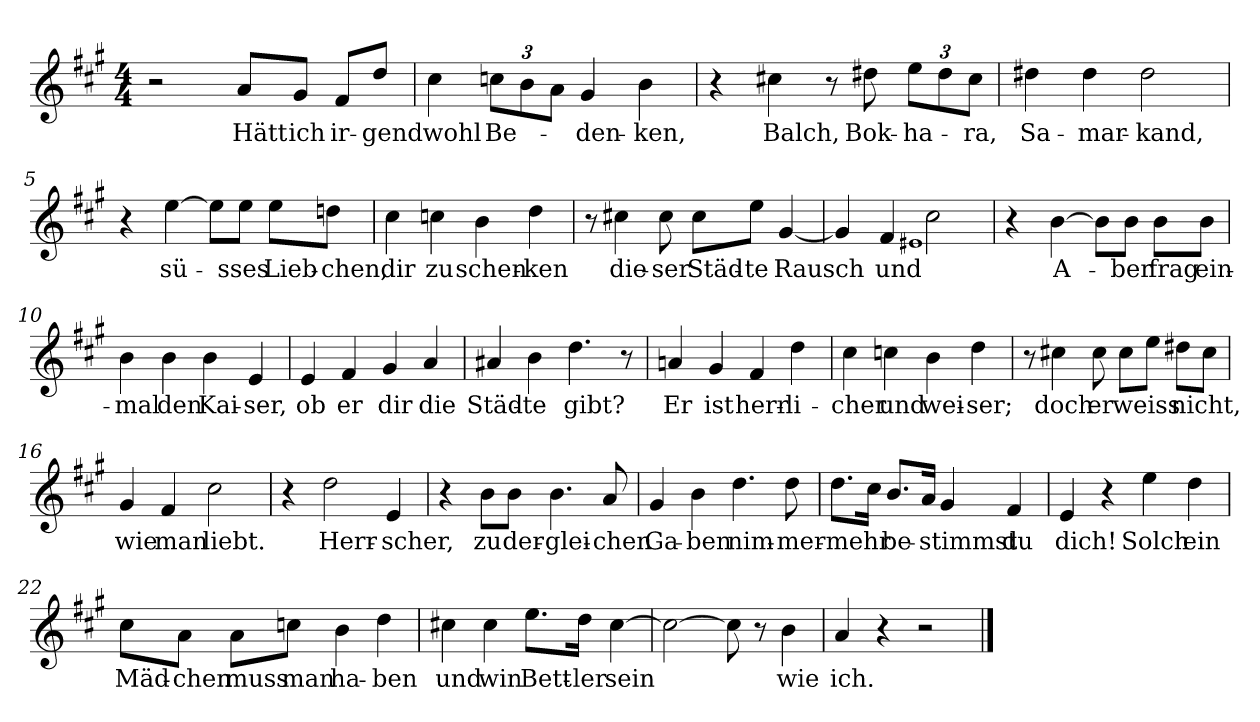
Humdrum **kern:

**kern	**text
*part1	*part1
*staff1	*staff1
*clefG2	*
*k[f#c#g#]	*
*M4/4	*
=1	=1
2r	.
!	!LO:LY:b
8a/L	Hätt
!	!LO:LY:b
8g#/J	ich
!	!LO:LY:b
8f#/L	ir-
!	!LO:LY:b
8dd/J	-gend
=2	=2
!	!LO:LY:b
4cc#\	wohl
!	!LO:LY:b
12ccn\L	Be-
12b\	.
12a\J	.
!	!LO:LY:b
4g#/	-den-
!	!LO:LY:b
4b\	-ken,
=3	=3
4r	.
!	!LO:LY:b
4cc#X\	Balch,
8r	.
!	!LO:LY:b
8dd#X\	Bok-
!	!LO:LY:b
12ee\L	-ha-
12dd#\	.
!	!LO:LY:b
12cc#\J	-ra,
=4	=4
!	!LO:LY:b
4dd#X\	Sa-
!	!LO:LY:b
4dd#\	-mar-
!	!LO:LY:b
2dd#\	-kand,
=5	=5
4r	.
!	!LO:LY:b
[4ee\	sü-
8ee\L]	.
!	!LO:LY:b
8ee\J	-sses
!	!LO:LY:b
8ee\L	Lieb-
!	!LO:LY:b
8ddn\J	-chen,
!!LO:LB:g=z
=6	=6
!	!LO:LY:b
4cc#\	dir
!	!LO:LY:b
4ccn\	zu
!	!LO:LY:b
4b\	schen-
!	!LO:LY:b
4dd\	-ken
=7	=7
8r	.
!	!LO:LY:b
4cc#X\	die-
!	!LO:LY:b
8cc#\	-ser
!	!LO:LY:b
8cc#\L	Städ-
!	!LO:LY:b
8ee\J	-te
!	!LO:LY:b
[4g#/	Rausch
=8	=8
4g#/]	.
!	!LO:LY:b
4f#/	und
1qe#X	.
2cc#\	.
=9	=9
4r	.
!	!LO:LY:b
[4b\	A-
8b\L]	.
!	!LO:LY:b
8b\J	-ber
!	!LO:LY:b
8b\L	frag
!	!LO:LY:b
8b\J	ein-
=10	=10
!	!LO:LY:b
4b\	-mal
!	!LO:LY:b
4b\	den
!	!LO:LY:b
4b\	Kai-
!	!LO:LY:b
4e/	-ser,
=11	=11
!	!LO:LY:b
4e/	ob
!	!LO:LY:b
4f#/	er
!	!LO:LY:b
4g#/	dir
!	!LO:LY:b
4a/	die
!!LO:LB:g=z
=12	=12
!	!LO:LY:b
4a#X/	Städ-
!	!LO:LY:b
4b\	-te
!	!LO:LY:b
4.dd\	gibt?
8r	.
=13	=13
!	!LO:LY:b
4an/	Er
!	!LO:LY:b
4g#/	ist
!	!LO:LY:b
4f#/	herr-
!	!LO:LY:b
4dd\	-li-
=14	=14
!	!LO:LY:b
4cc#\	-cher
!	!LO:LY:b
4ccn\	und
!	!LO:LY:b
4b\	wei-
!	!LO:LY:b
4dd\	-ser;
=15	=15
8r	.
!	!LO:LY:b
4cc#X\	doch
!	!LO:LY:b
8cc#\	er
!	!LO:LY:b
8cc#\L	weiss
8ee\J	.
!	!LO:LY:b
8dd#X\L	nicht,
8cc#\J	.
=16	=16
!	!LO:LY:b
4g#/	wie
!	!LO:LY:b
4f#/	man
!	!LO:LY:b
2cc#\	liebt.
=17	=17
4r	.
!	!LO:LY:b
2dd\	Herr-
!	!LO:LY:b
4e/	-scher,
!!LO:LB:g=z
=18	=18
4r	.
!	!LO:LY:b
8b\L	zu
!	!LO:LY:b
8b\J	der-
!	!LO:LY:b
4.b\	-glei-
!	!LO:LY:b
8a/	-chen
=19	=19
!	!LO:LY:b
4g#/	Ga-
!	!LO:LY:b
4b\	-ben
!	!LO:LY:b
4.dd\	nim-
!	!LO:LY:b
8dd\	-mer-
=20	=20
!	!LO:LY:b
8.dd\L	-mehr
16cc#\Jk	.
!	!LO:LY:b
8.b/L	be-
16a/Jk	.
!	!LO:LY:b
4g#/	-stimmst
!	!LO:LY:b
4f#/	du
=21	=21
!	!LO:LY:b
4e/	dich!
4r	.
!	!LO:LY:b
4ee\	Solch
!	!LO:LY:b
4dd\	ein
=22	=22
!	!LO:LY:b
8cc#\L	Mäd-
!	!LO:LY:b
8a\J	-chen
!	!LO:LY:b
8a\L	muss
!	!LO:LY:b
8ccn\J	man
!	!LO:LY:b
4b\	ha-
!	!LO:LY:b
4dd\	-ben
!!LO:LB:g=z
=23	=23
!	!LO:LY:b
4cc#X\	und
!	!LO:LY:b
4cc#\	win
!	!LO:LY:b
8.ee\L	Bett-
!	!LO:LY:b
16dd\Jk	-ler
!	!LO:LY:b
[4cc#\	sein
=24	=24
2cc#\_	.
8cc#\]	.
8r	.
!	!LO:LY:b
4b\	wie
=25	=25
!	!LO:LY:b
4a/	ich.
4r	.
2r	.
==	==
*-	*-
